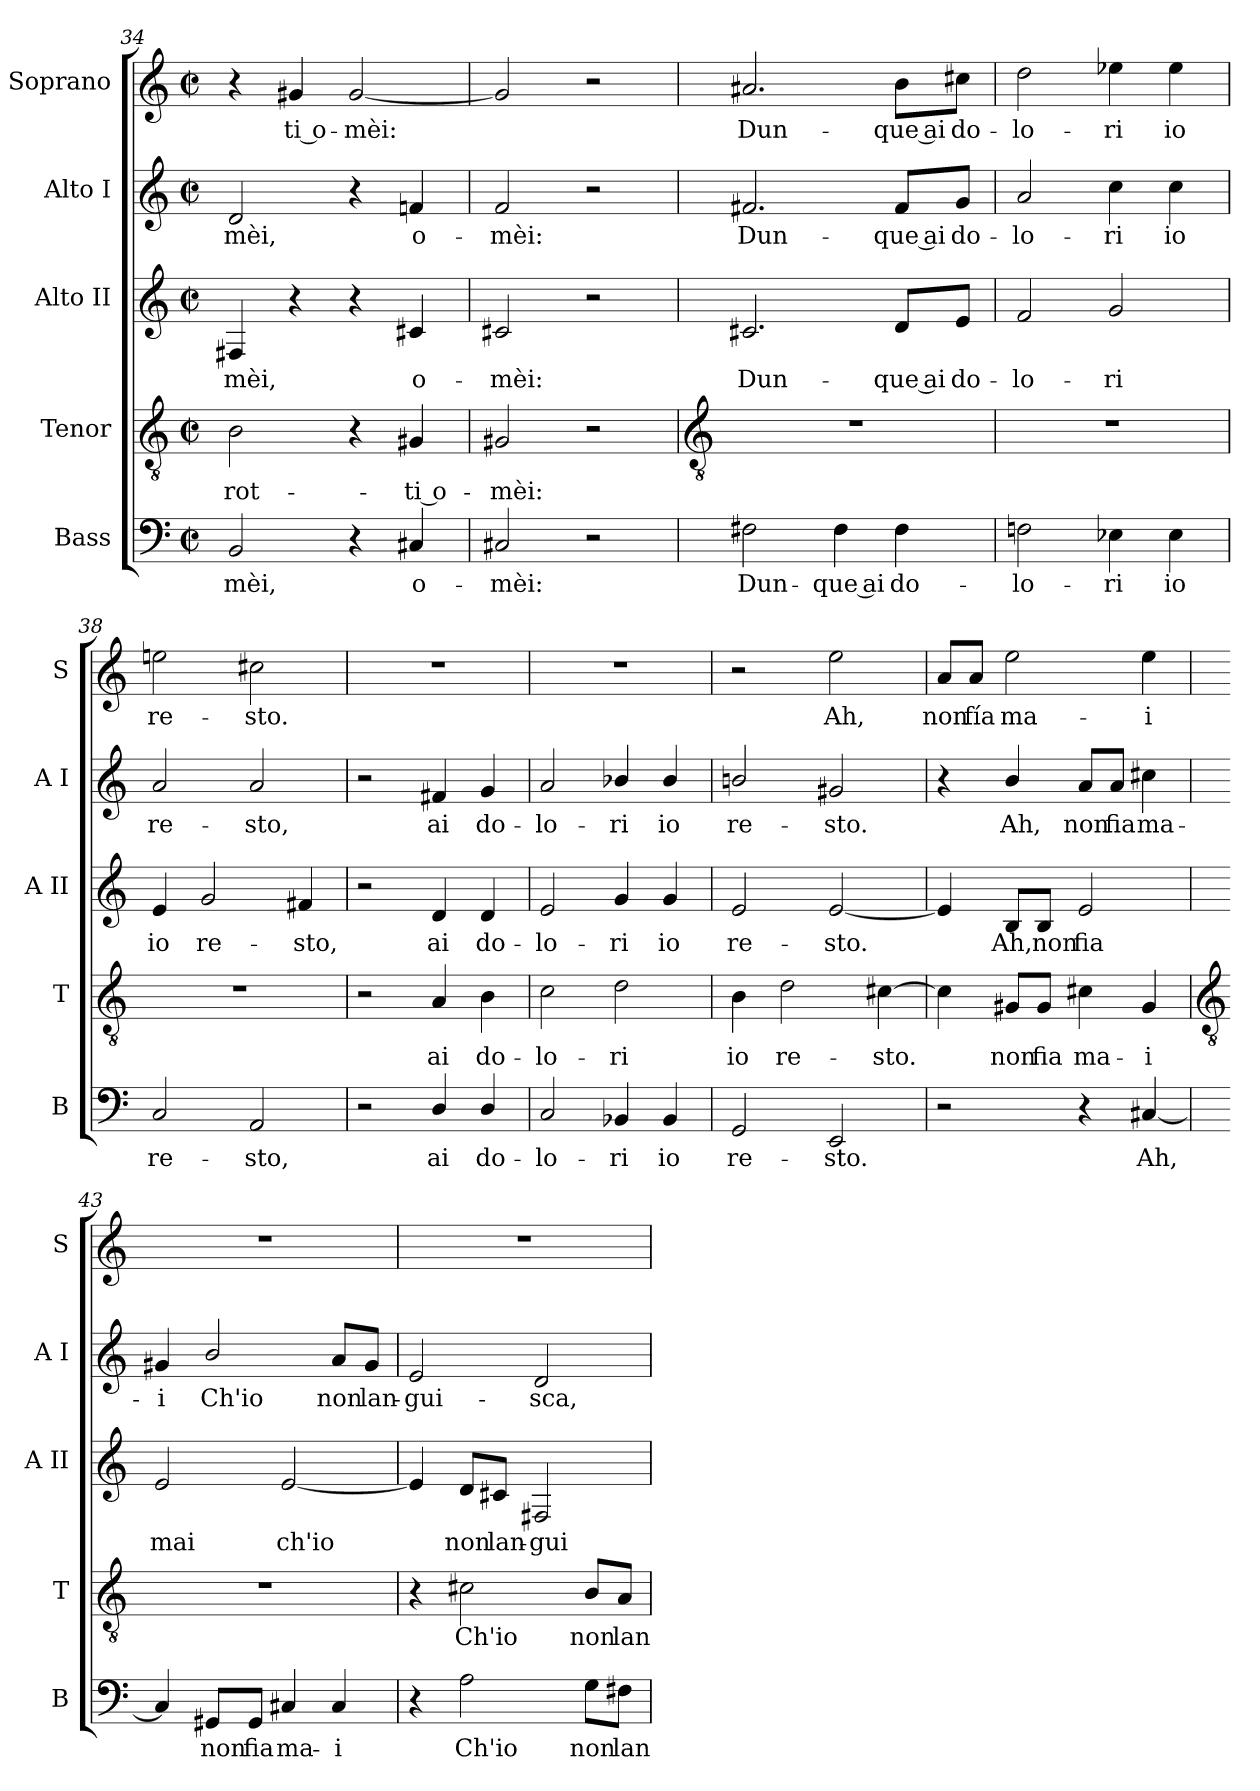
**kern	**text	**kern	**text	**kern	**text	**kern	**text	**kern	**text
*part5	*part5	*part4	*part4	*part3	*part3	*part2	*part2	*part1	*part1
*staff5	*staff5	*staff4	*staff4	*staff3	*staff3	*staff2	*staff2	*staff1	*staff1
*I"Bass	*	*I"Tenor	*	*I"Alto II	*	*I"Alto I	*	*I"Soprano	*
*I'B	*	*I'T	*	*I'A II	*	*I'A I	*	*I'S	*
*clefF4	*	*clefGv2	*	*clefG2	*	*clefG2	*	*clefG2	*
*k[]	*	*k[]	*	*k[]	*	*k[]	*	*k[]	*
*C:	*	*C:	*	*C:	*	*C:	*	*C:	*
*M2/2	*	*M2/2	*	*M2/2	*	*M2/2	*	*M2/2	*
*met(c|)	*	*met(c|)	*	*met(c|)	*	*met(c|)	*	*met(c|)	*
=34	=34	=34	=34	=34	=34	=34	=34	=34	=34
!	!LO:LY:b	!	!LO:LY:b	!	!LO:LY:b	!	!LO:LY:b	!	!
2BB	-mèi,	2B	-rot-	4F#X	-mèi,	2d	-mèi,	4r	.
!	!	!	!	!	!	!	!	!	!LO:LY:b
.	.	.	.	4r	.	.	.	4g#X	-ti o-
!	!	!	!	!	!	!	!	!	!LO:LY:b
4r	.	4r	.	4r	.	4r	.	[2g#	-mèi:
!	!LO:LY:b	!	!LO:LY:b	!	!LO:LY:b	!	!LO:LY:b	!	!
4C#X	o-	4G#X	-ti o-	4c#X	o-	4fn	o-	.	.
=35	=35	=35	=35	=35	=35	=35	=35	=35	=35
!	!LO:LY:b	!	!LO:LY:b	!	!LO:LY:b	!	!LO:LY:b	!	!
2C#X	-mèi:	2G#X	-mèi:	2c#X	-mèi:	2f	-mèi:	2g#]	.
2r	.	2r	.	2r	.	2r	.	2r	.
!!LO:LB:g=z
=36	=36	=36	=36	=36	=36	=36	=36	=36	=36
*	*	*clefGv2	*	*	*	*	*	*	*
!	!LO:LY:b	!	!	!	!LO:LY:b	!	!LO:LY:b	!	!LO:LY:b
2F#X	Dun-	1r	.	2.c#X	Dun-	2.f#X	Dun-	2.a#X	Dun-
!	!LO:LY:b	!	!	!	!	!	!	!	!
4F#	-que ai	.	.	.	.	.	.	.	.
!	!LO:LY:b	!	!	!	!LO:LY:b	!	!LO:LY:b	!	!LO:LY:b
4F#	do-	.	.	8d/L	-que ai	8f#/L	-que ai	8b\L	-que ai
!	!	!	!	!	!LO:LY:b	!	!LO:LY:b	!	!LO:LY:b
.	.	.	.	8e/J	do-	8g/J	do-	8cc#X\J	do-
=37	=37	=37	=37	=37	=37	=37	=37	=37	=37
!	!LO:LY:b	!	!	!	!LO:LY:b	!	!LO:LY:b	!	!LO:LY:b
2Fn	-lo-	1r	.	2f	-lo-	2a	-lo-	2dd	-lo-
!	!LO:LY:b	!	!	!	!LO:LY:b	!	!LO:LY:b	!	!LO:LY:b
4E-X	-ri	.	.	2g	-ri	4cc	-ri	4ee-X	-ri
!	!LO:LY:b	!	!	!	!	!	!LO:LY:b	!	!LO:LY:b
4E-	io	.	.	.	.	4cc	io	4ee-	io
=38	=38	=38	=38	=38	=38	=38	=38	=38	=38
!	!LO:LY:b	!	!	!	!LO:LY:b	!	!LO:LY:b	!	!LO:LY:b
2C	re-	1r	.	4e	io	2a	re-	2een	re-
!	!	!	!	!	!LO:LY:b	!	!	!	!
.	.	.	.	2g	re-	.	.	.	.
!	!LO:LY:b	!	!	!	!	!	!LO:LY:b	!	!LO:LY:b
2AA	-sto,	.	.	.	.	2a	-sto,	2cc#X	-sto.
!	!	!	!	!	!LO:LY:b	!	!	!	!
.	.	.	.	4f#X	-sto,	.	.	.	.
=39	=39	=39	=39	=39	=39	=39	=39	=39	=39
2r	.	2r	.	2r	.	2r	.	1r	.
!	!LO:LY:b	!	!LO:LY:b	!	!LO:LY:b	!	!LO:LY:b	!	!
4D/	ai	4A	ai	4d	ai	4f#X	ai	.	.
!	!LO:LY:b	!	!LO:LY:b	!	!LO:LY:b	!	!LO:LY:b	!	!
4D/	do-	4B	do-	4d	do-	4g	do-	.	.
=40	=40	=40	=40	=40	=40	=40	=40	=40	=40
!	!LO:LY:b	!	!LO:LY:b	!	!LO:LY:b	!	!LO:LY:b	!	!
2C	-lo-	2c	-lo-	2e	-lo-	2a	-lo-	1r	.
!	!LO:LY:b	!	!LO:LY:b	!	!LO:LY:b	!	!LO:LY:b	!	!
4BB-X	-ri	2d	-ri	4g	-ri	4b-X/	-ri	.	.
!	!LO:LY:b	!	!	!	!LO:LY:b	!	!LO:LY:b	!	!
4BB-	io	.	.	4g	io	4b-/	io	.	.
=41	=41	=41	=41	=41	=41	=41	=41	=41	=41
!	!LO:LY:b	!	!LO:LY:b	!	!LO:LY:b	!	!LO:LY:b	!	!
2GG	re-	4B	io	2e	re-	2bn/	re-	2r	.
!	!	!	!LO:LY:b	!	!	!	!	!	!
.	.	2d	re-	.	.	.	.	.	.
!	!LO:LY:b	!	!	!	!LO:LY:b	!	!LO:LY:b	!	!LO:LY:b
2EE	-sto.	.	.	[2e	-sto.	2g#X	-sto.	2ee	Ah,
!	!	!	!LO:LY:b	!	!	!	!	!	!
.	.	[4c#X	-sto.	.	.	.	.	.	.
=42	=42	=42	=42	=42	=42	=42	=42	=42	=42
!	!	!	!	!	!	!	!	!	!LO:LY:b
2r	.	4c#]	.	4e]	.	4r	.	8a/L	non
!	!	!	!	!	!	!	!	!	!LO:LY:b
.	.	.	.	.	.	.	.	8a/J	fía
!	!	!	!LO:LY:b	!	!LO:LY:b	!	!LO:LY:b	!	!LO:LY:b
.	.	8G#X/L	non	8B/L	Ah,	4b/	Ah,	2ee	ma-
!	!	!	!LO:LY:b	!	!LO:LY:b	!	!	!	!
.	.	8G#/J	fia	8B/J	non	.	.	.	.
!	!	!	!LO:LY:b	!	!LO:LY:b	!	!LO:LY:b	!	!
4r	.	4c#	ma-	2e	fia	8a/L	non	.	.
!	!	!	!	!	!	!	!LO:LY:b	!	!
.	.	.	.	.	.	8a/J	fia	.	.
!	!LO:LY:b	!	!LO:LY:b	!	!	!	!LO:LY:b	!	!LO:LY:b
[4C#X	Ah,	4G#	-i	.	.	4cc#X	ma-	4ee	-i
!!LO:LB:g=z
=43	=43	=43	=43	=43	=43	=43	=43	=43	=43
*	*	*clefGv2	*	*	*	*	*	*	*
!	!	!	!	!	!LO:LY:b	!	!LO:LY:b	!	!
4C#]	.	1r	.	2e	mai	4g#X	-i	1r	.
!	!LO:LY:b	!	!	!	!	!	!LO:LY:b	!	!
8GG#X/L	non	.	.	.	.	2b/	Ch'io	.	.
!	!LO:LY:b	!	!	!	!	!	!	!	!
8GG#/J	fia	.	.	.	.	.	.	.	.
!	!LO:LY:b	!	!	!	!LO:LY:b	!	!	!	!
4C#	ma-	.	.	[2e	ch'io	.	.	.	.
!	!LO:LY:b	!	!	!	!	!	!LO:LY:b	!	!
4C#	-i	.	.	.	.	8a/L	non	.	.
!	!	!	!	!	!	!	!LO:LY:b	!	!
.	.	.	.	.	.	8g#/J	lan-	.	.
=44	=44	=44	=44	=44	=44	=44	=44	=44	=44
!	!	!	!	!	!	!	!LO:LY:b	!	!
4r	.	4r	.	4e]	.	2e	-gui-	1r	.
!	!LO:LY:b	!	!LO:LY:b	!	!LO:LY:b	!	!	!	!
2A	Ch'io	2c#X	Ch'io	8d/L	non	.	.	.	.
!	!	!	!	!	!LO:LY:b	!	!	!	!
.	.	.	.	8c#X/J	lan-	.	.	.	.
!	!	!	!	!	!LO:LY:b	!	!LO:LY:b	!	!
.	.	.	.	2F#X	-gui-	2d	-sca,	.	.
!	!LO:LY:b	!	!LO:LY:b	!	!	!	!	!	!
8G\L	non	8B/L	non	.	.	.	.	.	.
!	!LO:LY:b	!	!LO:LY:b	!	!	!	!	!	!
8F#X\J	lan-	8A/J	lan-	.	.	.	.	.	.
=	=	=	=	=	=	=	=	=	=
*-	*-	*-	*-	*-	*-	*-	*-	*-	*-
